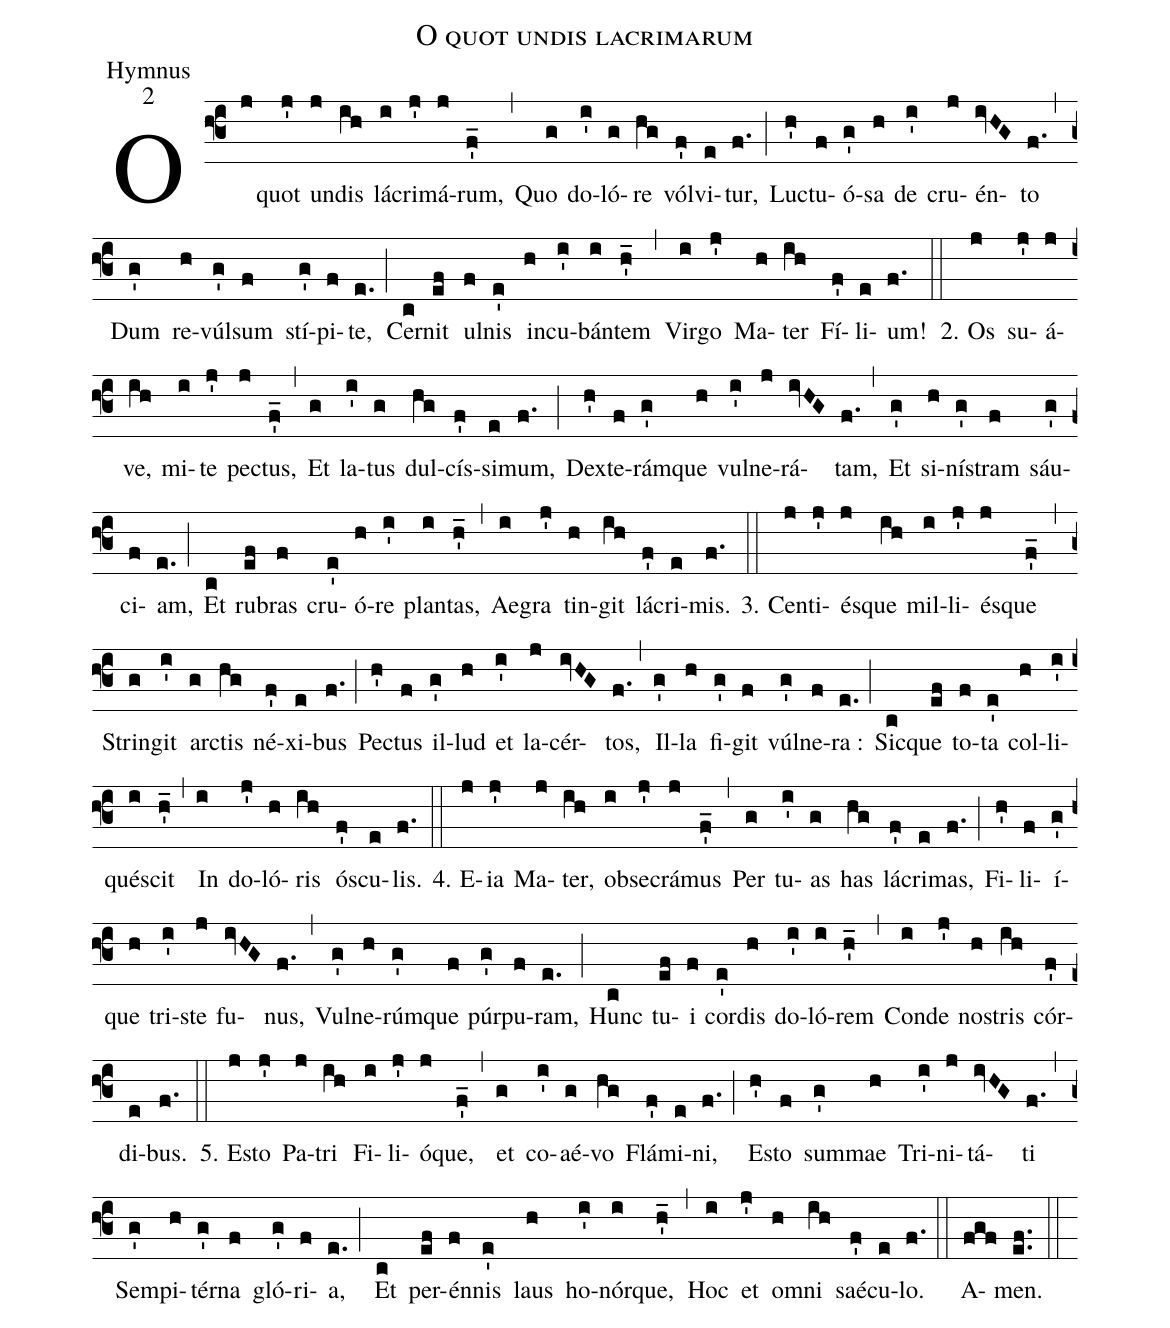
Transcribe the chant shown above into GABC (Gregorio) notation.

name:O quot undis lacrimarum;
office-part:Hymnus;
mode:2;
%%
(f3) O(j) quot(j') un(j)dis(ih) lá(i)cri(j')má(j)rum,(f'_) (,) Quo(g) do(i')ló(g)re(hg) vól(f')vi(e)tur,(f.) (;) Lu(h')ctu(f)ó(g')sa(h) de(i') cru(j)én(ivHG)to(f.) (,) Dum(g') re(h)vúl(g')sum(f) stí(g')pi(f)te,(e.) (;) Cer(c)nit(ef) ul(f)nis(e') in(h)cu(i')bán(i)tem(h'_) (,) Vir(i)go(j') Ma(h)ter(ih) Fí(f')li(e)um!(f.) (::)
2. Os(j) su(j')á(j)ve,(ih) mi(i)te(j') pe(j)ctus,(f'_) (,) Et(g) la(i')tus(g) dul(hg)cís(f')si(e)mum,(f.) (;) Dex(h')te(f)rám(g')que(h) vul(i')ne(j)rá(ivHG)tam,(f.) (,) Et(g') si(h)ní(g')stram(f) sáu(g')ci(f)am,(e.) (;) Et(c) ru(ef)bras(f) cru(e')ó(h)re(i') plan(i)tas,(h'_) (,) Ae(i)gra(j') tin(h)git(ih) lá(f')cri(e)mis.(f.) (::)
3. Cen(j)ti(j')és(j)que(ih) mil(i)li(j')és(j)que(f'_) (,) Strin(g)git(i') ar(g)ctis(hg) né(f')xi(e)bus(f.) (;) Pe(h')ctus(f) il(g')lud(h) et(i') la(j)cér(ivHG)tos,(f.) (,) Il(g')la(h) fi(g')git(f) vúl(g')ne(f)ra :(e.) (;) Sic(c)que(ef) to(f)ta(e') col(h)li(i')qué(i)scit(h'_) (,) In(i) do(j')ló(h)ris(ih) ós(f')cu(e)lis.(f.) (::)
4. E(j){ia}(j') Ma(j)ter,(ih) ob(i)se(j')crá(j)mus(f'_) (,) Per(g) tu(i')as(g) has(hg) lá(f')cri(e)mas,(f.) (;) Fi(h')li(f)í(g')que(h) tri(i')ste(j) fu(ivHG)nus,(f.) (,) Vul(g')ne(h)rúm(g')que(f) púr(g')pu(f)ram,(e.) (;) Hunc(c) tu(ef)i(f) cor(e')dis(h) do(i')ló(i)rem(h'_) (,) Con(i)de(j') no(h)stris(ih) cór(f')di(e)bus.(f.) (::)
5. E(j)sto(j') Pa(j)tri(ih) Fi(i)li(j')ó(j)que,(f'_) (,) et(g) co(i')aé(g)vo(hg) Flá(f')mi(e)ni,(f.) (;) E(h')sto(f) sum(g')mae(h) Tri(i')ni(j)tá(ivHG)ti(f.) (,) Sem(g')pi(h)tér(g')na(f) gló(g')ri(f)a,(e.) (;) Et(c) per(ef)én(f)nis(e') laus(h) ho(i')nór(i)que,(h'_) (,) Hoc(i) et(j') o(h)mni(ih) saé(f')cu(e)lo.(f.) (::)
A(fgf)men.(ef..) (::)
